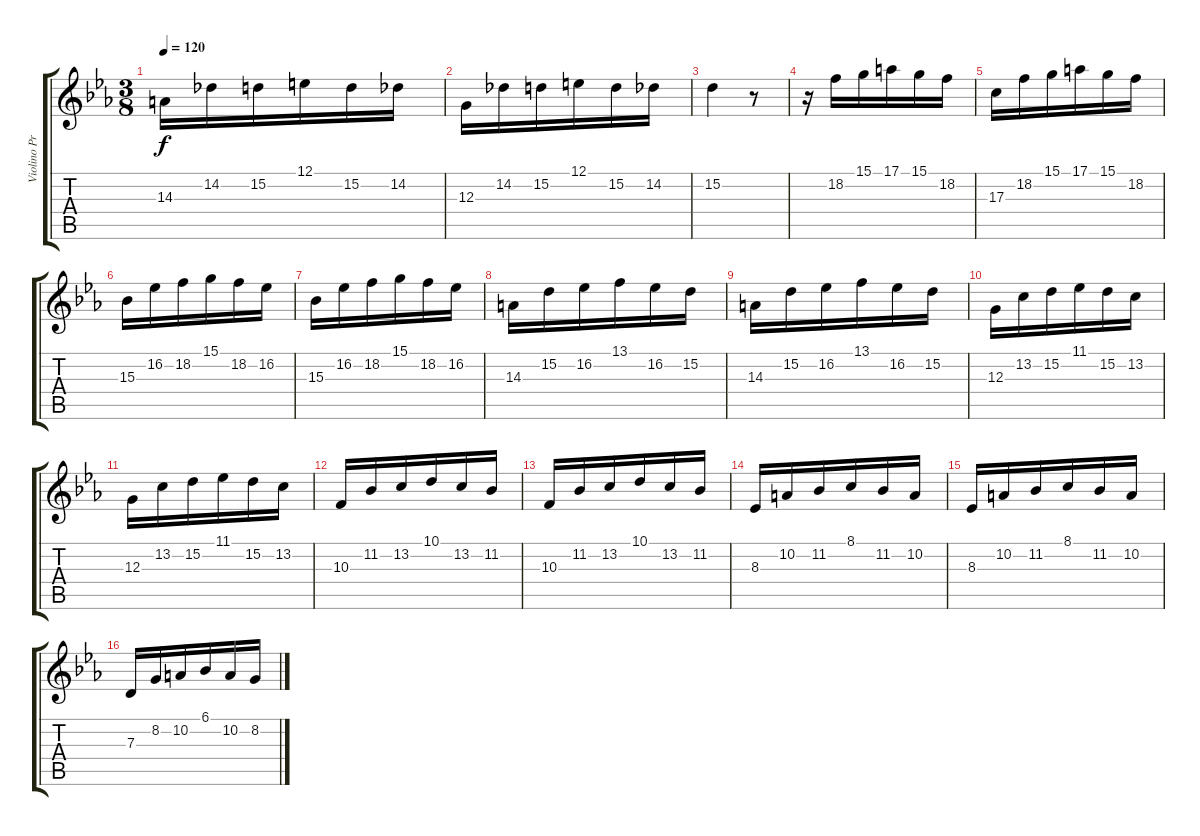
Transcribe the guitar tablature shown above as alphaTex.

\track ("Violino Principale" "Violino Pr") {instrument violin}
\staff {score tabs}
\tuning (E4 B3 G3 D3 A2 E2) {hide}
\ts (3 8)
\tempo 120
\clef g2
\ks eb
14.3.16{dy f} 14.2.16 15.2.16 12.1.16 15.2.16 14.2.16 |
12.3.16 14.2.16 15.2.16 12.1.16 15.2.16 14.2.16 |
15.2.4 r.8 |
r.16 18.2.16 15.1.16 17.1.16 15.1.16 18.2.16 |
17.3.16 18.2.16 15.1.16 17.1.16 15.1.16 18.2.16 |
15.3.16 16.2.16 18.2.16 15.1.16 18.2.16 16.2.16 |
15.3.16 16.2.16 18.2.16 15.1.16 18.2.16 16.2.16 |
14.3.16 15.2.16 16.2.16 13.1.16 16.2.16 15.2.16 |
14.3.16 15.2.16 16.2.16 13.1.16 16.2.16 15.2.16 |
12.3.16 13.2.16 15.2.16 11.1.16 15.2.16 13.2.16 |
12.3.16 13.2.16 15.2.16 11.1.16 15.2.16 13.2.16 |
10.3.16 11.2.16 13.2.16 10.1.16 13.2.16 11.2.16 |
10.3.16 11.2.16 13.2.16 10.1.16 13.2.16 11.2.16 |
8.3.16 10.2.16 11.2.16 8.1.16 11.2.16 10.2.16 |
8.3.16 10.2.16 11.2.16 8.1.16 11.2.16 10.2.16 |
7.3.16 8.2.16 10.2.16 6.1.16 10.2.16 8.2.16
